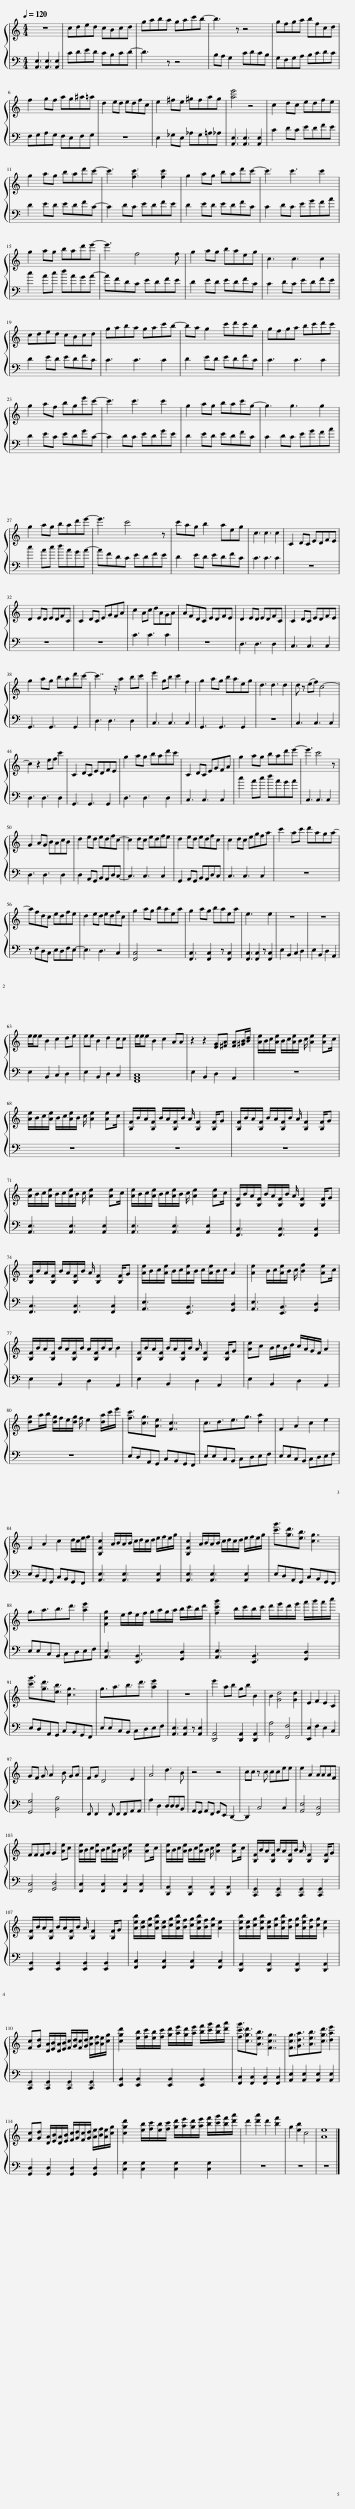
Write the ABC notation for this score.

X:1
%%score { 1 | 2 }
L:1/8
Q:1/4=120
M:4/4
I:linebreak $
K:C
V:1 treble
V:2 bass
V:1
 z8 | cded cBcd | gaba gac'b- | b3 z z4 | gfga bfcd |$ %5
 f2 gf ag^a=a | d2 ed edfc | e2 ^fe ^gfag | [ae']4 z4 | c2 dc edfe |$ %10
 g2 ag bad'c'- | c'3 [fc']3 [fc']2 | g2 ag bad'c'- | c'3 c'3 c'2 |$ g2 ag bad'e'- | %15
 e'3 f4 f | g2 ag baeg | c3 c3 c2 |$ cded cBcd | gaba gac'b- | %20
 ba g2 c'd'c'b | gfga bc'd'c' |$ g2 af bge'c'- | c'3 c'3 c'2 | g2 ag bac'g- | %25
 g3 g3 g2 |$ g2 ag bad'e'- | e'3 c'4 z | c'ag b2 aeg | c3 c3 c2 | %30
 C2 DC EDFE |$ D2 ED EDFC | C2 DC EGFA | c2 Ac dAGA | AFDC EDFE | %35
 D2 ED EDFC | C2 DC EDFE |$ g2 ag bad'c'- | c'7/2 z/ a2 bc' | e'2 gb c'2 f2 | %40
 g2 ag baeg | d3 d3 d2 | d z (ef) c4- |$ c2 z2 ef c'2 | C2 DC EDFE | %45
 g2 ag bad'c' | C2 DC EGFA | g2 ag bad'e'- | e'3 c'4 z |$ G2 AG BAcB | %50
 d2 ed edfc- | c2 dc edfe | d2 ed edfc | c2 dc egfa | c'2 ac' d'aga- |$ %55
 afdc edfe | d2 ed edfc | g2 ag baea | g2 ag baea | e3 x3 e2 | %60
 z8 | z8 |$ e/e/e B2 c2 de | ee B2 d2 cc | e/e/e B2 c2 AA | %65
 z2 z2 [EG][^FA] [FA][^GB]/[Bd]/ | [Ae]/B/c/[Ae]/ B/c/[Ae]/B/ c/ [Ae]2 [Ae]c/ |$ [Ae]/B/c/[Ae]/ B/c/[Ae]/B/ c/ [Ae]2 [Ae]c/ | [B,F]/B/A/[B,F]/ B/A/[B,F]/B/ A/ [B,F]2 [B,F]/G | [B,F]/B/A/[B,F]/ B/A/[B,F]/B/ A/ [B,F]2 [B,F]/G |$ %70
 [Ae]/B/c/[Ae]/ B/c/[Ae]/B/ c/ [Ae]2 [Ae]c/ | [Ae]/B/c/[Ae]/ B/c/[Ae]/B/ c/ [Ae]2 [Ae]c/ | [B,F]/B/A/[B,F]/ B/A/[B,F]/B/ A/ [B,F]2 [B,F]/G |$ [B,F]/B/A/[B,F]/ B/A/[B,F]/B/ A/ [B,F]2 [B,F]/G | [Ae]/B/c/[Ae]/ B/c/[Ae]/B/ c/[Ae]/B/c/ A2 | %75
 [Ae]2 B/c/[Ae]/B/ c/ [Bf]2 [Ae]c/ |$ [B,F]/B/A/[B,F]/ B/A/[B,F]/B/ A/[B,F]/B/A/ B2 | [B,F]/B/A/[B,F]/ B/A/[B,F]/B/ A/ [B,F]2 [B,F]/G | [Ae]c B/c/B/d/ c/A/G/F/ A2 |$ [dg]a/b/ [dg]/f/e/[dg]/ f/ e2 [da]/c'/e'/ | %80
 [fc']3/2[cg]3/2[Ae]3/2 [Fc]7/2 | c3/2d3/2e3/2g3/2 [da]2 | F2 A2 c2 e2 |$ F2 A2 c2 d/c/e/f/ | [B,Fc]2 A/B/A/B/ c/d/c/d/ e/f/e/g/ | %85
 [B,Fc]2 A/B/A/B/ c/d/c/d/ e/f/e/g/ | [c'g']3/2[gd']3/2[eb]3/2 [cg]7/2 |$ g3/2a3/2b3/2d'3/2 [ae']2 | [Fcg]2 e/f/e/f/ g/a/g/a/ b/c'/b/d'/ | [fc'g']2 b/c'/b/c'/ d'/e'/d'/e'/ f'/g'/f'/a'/ |$ %90
 [c'g']3/2[gd']3/2[eb]3/2 [cg]7/2 | g3/2a3/2b3/2d'3/2 [ae']2 | z8 | e'2 ab gb B2 | B2 [Gd]4 [Gd]2 | %95
 E2 F2 E2 C2 |$ GF G A2 B GA | FG D4 E2 | A4 d3 B | z4 z4 | %100
 cc z c ccee | e2 A2 AAAF |$ FFFG G2 [Ae]c | [Ae]/B/c/[Ae]/ B/c/[Ae]/B/ c/ [Ae]2 [Ae]c/ | [Ae]/B/c/[Ae]/ B/c/[Ae]/B/ c/ [Ae]2 [Ae]c/ | %105
 [B,F]/B/A/[B,F]/ B/A/[B,F]/B/ A/ [B,F]2 [B,F]/G |$ [B,F]/B/A/[B,F]/ B/A/[B,F]/B/ A/ [B,F]2 [B,F]/G | [Aeb]/[Be]/[cg]/[Aeb]/ [Be]/[cg]/[Aeb]/[Bf]/ [cg]/[Aeb]/[Bf]/[cg]/ [Ae]2 | [Aeb]/[Be]/[cg]/[Aeb]/ [Be]/[cg]/[Aeb]/[Bf]/ [cg]/[Aeb]/[Bf]/[cg]/ [Ae]2 |$ [Fc][Gd] [DA]/[EB]/[DA]/[EB]/ [Fc]/[Gd]/[Fc]/[Gd]/ [Ae]/[Bf]/[Ae]/[cg]/ | %110
 [cgd']2 [eb]/[fc']/[eb]/[fc']/ [gd']/[ae']/[gd']/[ae']/ [bf']/[c'g']/[bf']/[d'a']/ | [fc'g']3/2[cgd']3/2[Aeb]3/2 [Fcg]7/2 | [Fcg]3/2[Gda]3/2[Aeb]3/2[cgd']3/2 [dae']2 |$ [Fc][Gd] [DA]/[EB]/[DA]/[EB]/ [Fc]/[Gd]/[Fc]/[Gd]/ [Ae]/[Bf]/[Ae]/[cg]/ | [cgd']2 [eb]/[fc']/[eb]/[fc']/ [gd']/[ae']/[gd']/[ae']/ [bf']/[c'g']/[bf']/[d'a']/ | %115
 d'2 [d'a']2 d'2 [bf']2 | g2 [eb]2 c4 | [Ae]8 |] %118
V:2
 [A,,E,]3 [A,,E,]3 [A,,E,]2 | CDED CB,CD- | D3 z z4 | B,A, G,2 CDCB, | G,F,G,A, B,CDC |$ %5
 F,G,A,G, F,E,F,G, | z8 | E,2 _G,E, _A,G,=A,_A, | [A,,E,]3 [A,,E,]3 [A,,E,]2 | C2 DC EDFE |$ %10
 D2 ED EDFC- | C2 DC EDFE | D2 ED EDFC | C2 DC EGFA |$ c2 Ac dAGA- | %15
 AFDC EDFE | D2 ED EDFC | C2 DC EDFE |$ D2 ED EDFC | C3 C3 C2 | %20
 D2 ED EDFC | C3 C3 C2 |$ D2 EC EDGC- | C2 DC EDGE | D2 ED EDFC | %25
 C2 DC EGFA |$ c2 Ac dAGA- | AFDC EDFE | D2 ED EDFC | C3 C3 C2 | %30
 z8 |$ z8 | z8 | C3 C3 C2 | z8 | %35
 D,3 D,3 D,2 | C,3 C,3 C,2 |$ G,,3 G,,3 G,,2 | D,3 D,3 D,2 | C,3 C,3 C,2 | %40
 G,,3 G,,3 G,,2 | z8 | C,3 C,3 C,2 |$ D,3 D,3 D,2 | G,,3 G,,3 G,,2 | %45
 D,3 D,3 D,2 | C,3 C,3 C,2 | c2 Ac dAGA | C,3 C,3 C,2 |$ D,3 D,3 D,2 | %50
 D,2 A,,G,, B,,A,,D,C,- | C,3 C,3 C,2 | G,,2 A,,G,, B,,A,,D,C, | C,3 C,3 C,2 | z8 |$ %55
 z F,D,C, E,D,F,E,- | E,3 D,3 C,2 | [F,,C,]4 z4 | [F,,C,]3 [F,,C,]2 z [F,,C,]2 | [F,,C,]3 [F,,C,]2 z [F,,C,]2 | %60
 E,2 B,,2 C,2 D,2 | E,2 B,,2 D,2 A,,2 |$ E,2 B,,2 C,2 D,2 | E,2 B,,2 D,2 C,2 | [F,,A,,C,]8 | %65
 E,2 B,,2 D,2 A,,2 | z8 |$ z8 | z8 | z8 |$ %70
 [A,,E,]3 [A,,E,]3 [A,,E,]2 | [A,,E,]3 [A,,E,]3 [A,,E,]2 | [F,,C,]3 [F,,C,]3 [F,,C,]2 |$ [F,,C,]3 [F,,C,]3 [F,,C,]2 | [A,,E,]3 [E,,B,,]3 [G,,D,]2 | %75
 [A,,E,]3 [E,,B,,]3 [G,,D,]2 |$ E,2 B,,2 D,2 A,,2 | E,2 B,,2 D,2 A,,2 | E,2 B,,2 D,2 A,,2 |$ z8 | %80
 E,D,A,,G,, C,B,,G,,F,, | E,E,C,B,, C,D,E,F, | E,E,C,B,, C,D,E,F, |$ E,D,A,,G,, C,B,,G,,F,, | [A,,E,]3 [A,,E,]3 [A,,E,]2 | %85
 [A,,E,]3 [A,,E,]3 [A,,E,]2 | E,D,A,,G,, C,B,,G,,F,, |$ E,E,C,B,, C,D,E,F, | [A,,E,]3 [E,,B,,]3 [G,,D,]2 | [A,,E,]3 [E,,B,,]3 [G,,D,]2 |$ %90
 E,D,A,,G,, C,B,,G,,F,, | E,E,C,B,, C,D,E,F, | [A,,E,]3 [A,,E,]2 z [A,,E,]2 | [D,,A,,]4 [D,,A,,]2 [D,,A,,]2 | [A,,A,]4 [F,,F,]4 | %95
 [E,,E,]2 F,2 E,2 C,2 |$ [G,,G,]4 [B,,B,]4 | F,, F,,2 F,, F,,F,,A,,A,, | A,2 D,2 D,D,D,B,, | A,,G,, A,,F,, G,,E,, D,,2- | %100
 D,,2 C,4 C,2 | [A,,E,]4 [F,,C,]4 |$ [F,,C,]4 [G,,D,]4 | [F,,C,]2 [F,,C,]2 [F,,C,]2 [F,,C,]2 | [D,,A,,]2 [D,,A,,]2 [D,,A,,]2 [D,,A,,]2 | %105
 [C,,G,,]2 [C,,G,,]2 [C,,G,,]2 [C,,G,,]2 |$ [E,,B,,]2 [E,,B,,]2 [E,,B,,]2 [E,,B,,]2 | [F,,C,]2 [F,,C,]2 [F,,C,]2 [F,,C,]2 | [D,,A,,]2 [D,,A,,]2 [D,,A,,]2 [D,,A,,]2 |$ [C,,G,,]2 [C,,G,,]2 [C,,G,,]2 [C,,G,,]2 | %110
 [E,,B,,]2 [E,,B,,]2 [E,,B,,]2 [E,,B,,]2 | [F,,C,]2 [F,,C,]2 [F,,C,]2 [F,,C,]2 | [A,,E,]2 [A,,E,]2 [A,,E,]2 [A,,E,]2 |$ [G,,D,]2 [G,,D,]2 [G,,D,]2 [G,,D,]2 | [C,G,]2 [C,G,]2 [C,G,]2 [C,G,]2 | %115
 z8 | z8 | z8 |] %118
